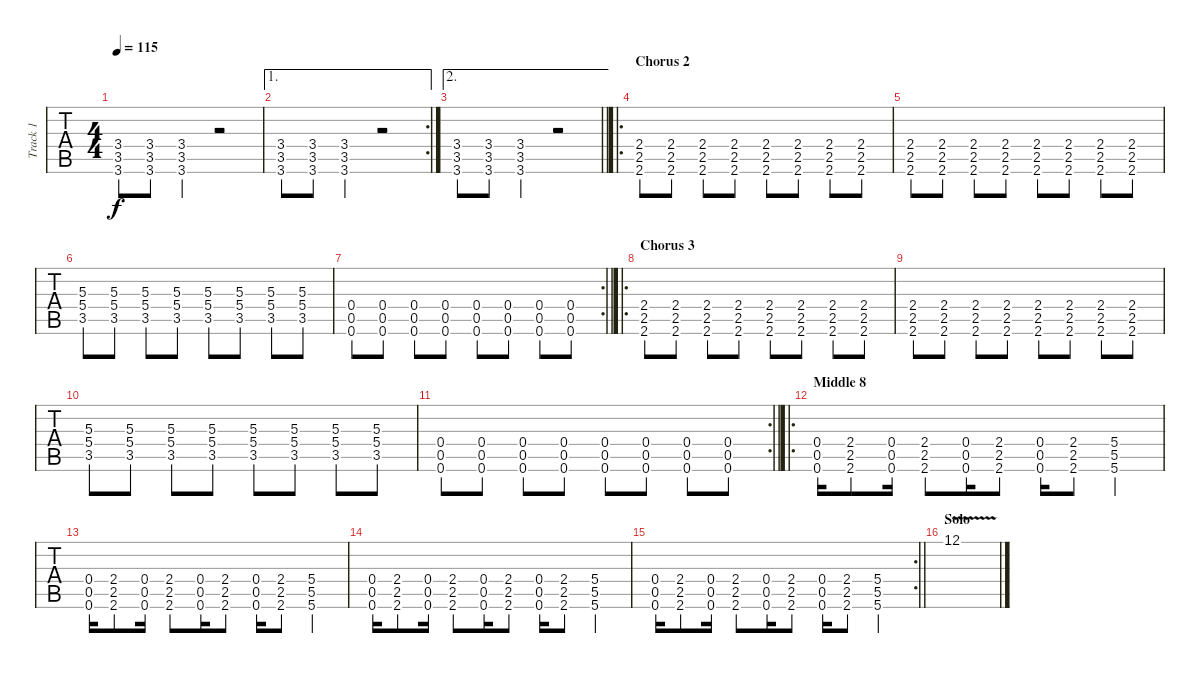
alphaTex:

\track ("Track 1" "Track 1") {instrument distortionguitar}
\staff {tabs}
\tuning (E4 B3 G3 D3 A2 D2) {hide}
\ts (4 4)
\tempo 115
\clef g2
\ks c
(3.4 3.5 3.6).8{dy f} (3.4 3.5 3.6).8 (3.4 3.5 3.6).4 r.2 |
\ae 1
\rc 2
(3.4 3.5 3.6).8 (3.4 3.5 3.6).8 (3.4 3.5 3.6).4 r.2 |
\ae 2
\barLineRight lightlight
(3.4 3.5 3.6).8 (3.4 3.5 3.6).8 (3.4 3.5 3.6).4 r.2 |
\ro
\section ("" "Chorus 2")
(2.4 2.5 2.6).8 (2.4 2.5 2.6).8 (2.4 2.5 2.6).8 (2.4 2.5 2.6).8 (2.4 2.5 2.6).8 (2.4 2.5 2.6).8 (2.4 2.5 2.6).8 (2.4 2.5 2.6).8 |
(2.4 2.5 2.6).8 (2.4 2.5 2.6).8 (2.4 2.5 2.6).8 (2.4 2.5 2.6).8 (2.4 2.5 2.6).8 (2.4 2.5 2.6).8 (2.4 2.5 2.6).8 (2.4 2.5 2.6).8 |
(5.3 5.4 3.5).8 (5.3 5.4 3.5).8 (5.3 5.4 3.5).8 (5.3 5.4 3.5).8 (5.3 5.4 3.5).8 (5.3 5.4 3.5).8 (5.3 5.4 3.5).8 (5.3 5.4 3.5).8 |
\rc 2
\barLineRight lightlight
(0.4 0.5 0.6).8 (0.4 0.5 0.6).8 (0.4 0.5 0.6).8 (0.4 0.5 0.6).8 (0.4 0.5 0.6).8 (0.4 0.5 0.6).8 (0.4 0.5 0.6).8 (0.4 0.5 0.6).8 |
\ro
\section ("" "Chorus 3")
(2.4 2.5 2.6).8 (2.4 2.5 2.6).8 (2.4 2.5 2.6).8 (2.4 2.5 2.6).8 (2.4 2.5 2.6).8 (2.4 2.5 2.6).8 (2.4 2.5 2.6).8 (2.4 2.5 2.6).8 |
(2.4 2.5 2.6).8 (2.4 2.5 2.6).8 (2.4 2.5 2.6).8 (2.4 2.5 2.6).8 (2.4 2.5 2.6).8 (2.4 2.5 2.6).8 (2.4 2.5 2.6).8 (2.4 2.5 2.6).8 |
(5.3 5.4 3.5).8 (5.3 5.4 3.5).8 (5.3 5.4 3.5).8 (5.3 5.4 3.5).8 (5.3 5.4 3.5).8 (5.3 5.4 3.5).8 (5.3 5.4 3.5).8 (5.3 5.4 3.5).8 |
\rc 2
\barLineRight lightlight
(0.4 0.5 0.6).8 (0.4 0.5 0.6).8 (0.4 0.5 0.6).8 (0.4 0.5 0.6).8 (0.4 0.5 0.6).8 (0.4 0.5 0.6).8 (0.4 0.5 0.6).8 (0.4 0.5 0.6).8 |
\ro
\section ("" "Middle 8")
(0.4 0.5 0.6).16 (2.4 2.5 2.6).8 (0.4 0.5 0.6).16 (2.4 2.5 2.6).8 (0.4 0.5 0.6).16 (2.4 2.5 2.6).8 (0.4 0.5 0.6).16 (2.4 2.5 2.6).8 (5.4 5.5 5.6).4 |
(0.4 0.5 0.6).16 (2.4 2.5 2.6).8 (0.4 0.5 0.6).16 (2.4 2.5 2.6).8 (0.4 0.5 0.6).16 (2.4 2.5 2.6).8 (0.4 0.5 0.6).16 (2.4 2.5 2.6).8 (5.4 5.5 5.6).4 |
(0.4 0.5 0.6).16 (2.4 2.5 2.6).8 (0.4 0.5 0.6).16 (2.4 2.5 2.6).8 (0.4 0.5 0.6).16 (2.4 2.5 2.6).8 (0.4 0.5 0.6).16 (2.4 2.5 2.6).8 (5.4 5.5 5.6).4 |
\rc 2
\barLineRight lightlight
(0.4 0.5 0.6).16 (2.4 2.5 2.6).8 (0.4 0.5 0.6).16 (2.4 2.5 2.6).8 (0.4 0.5 0.6).16 (2.4 2.5 2.6).8 (0.4 0.5 0.6).16 (2.4 2.5 2.6).8 (5.4 5.5 5.6).4 |
\section ("" "Solo")
12.1{v}.1
